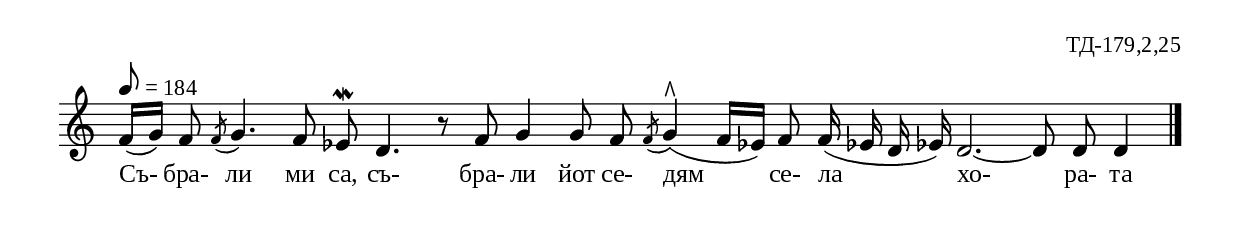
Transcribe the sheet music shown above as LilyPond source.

%{
TD_179_2_25
%}

\include "td-preamble.ly"

\layout { %% безразмерно, Unmetered music
  ragged-right = ##t 
} 

\score {
\relative c' {
 \tempo 8 = 184
% \time 1/4
 #(set-accidental-style 'forget)  
\cadenzaOn
 f16([ g)] f8\noBeam \acciaccatura f8 g4. f8 ees8\noBeam\mordent d4. r8 f8\noBeam g4 g8\noBeam f 
  \acciaccatura f8 g4^\rtoe( f16[ ees)] f8\noBeam f16( ees d ees) d2.~ d8 d\noBeam d4
\bar "|." 
  }
\addlyrics { Съ- бра- ли ми са, съ- бра- ли йот се- дям се- ла хо- ра- та }
%
\layout {
  \context { \Staff \remove "Time_signature_engraver" } 
  indent = #0
  line-width = 190\mm
  ragged-right=##f
}
%
\midi { 
	\context {
		\Score
		tempoWholesPerMinute = #(ly:make-moment 184 8)
		}
	}
}

\header{
  opus = "ТД-179,2,25"
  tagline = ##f
}


